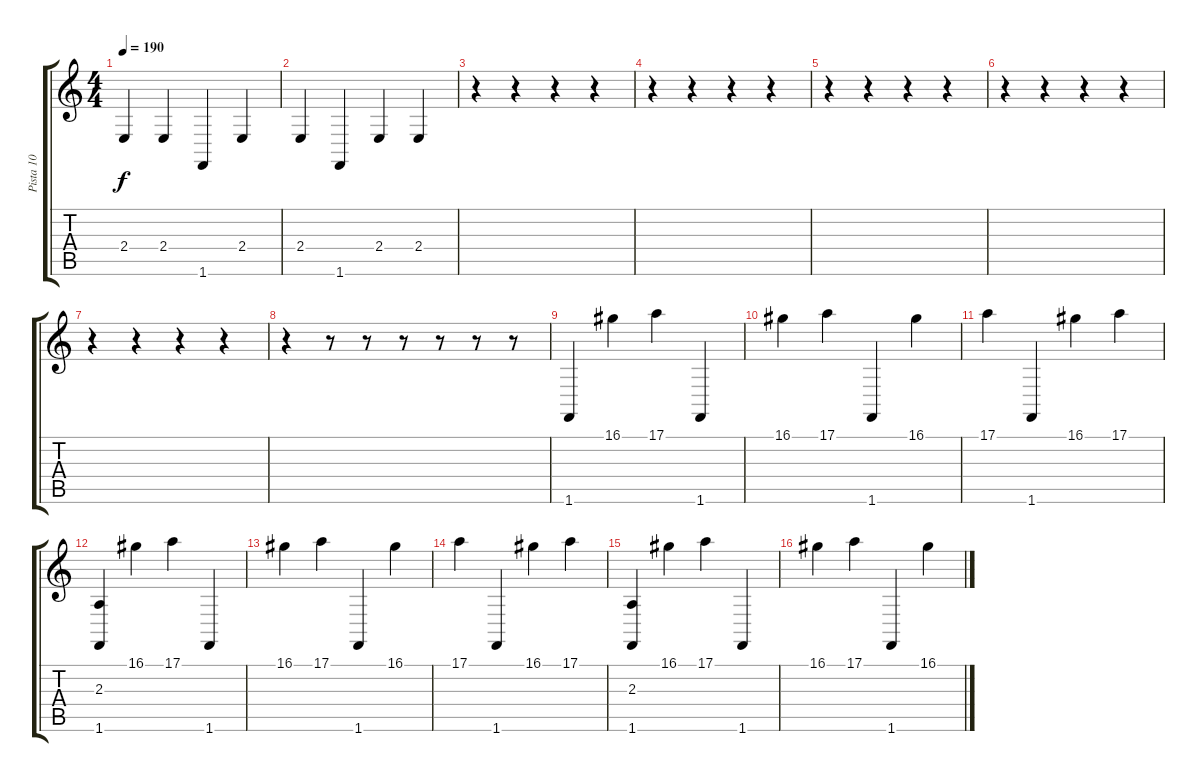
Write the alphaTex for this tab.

\track ("Pista 10" "Pista 10") {instrument acousticgrandpiano}
\staff {score tabs}
\tuning (E4 B3 G3 D3 A2 E2) {hide}
\ts (4 4)
\tempo 190
\clef g2
\ks c
2.4.4{dy f} 2.4.4 1.6.4 2.4.4 |
2.4.4 1.6.4 2.4.4 2.4.4 |
r.4 r.4 r.4 r.4 |
r.4 r.4 r.4 r.4 |
r.4 r.4 r.4 r.4 |
r.4 r.4 r.4 r.4 |
r.4 r.4 r.4 r.4 |
r.4 r.8 r.8 r.8 r.8 r.8 r.8 |
1.6.4 16.1.4 17.1.4 1.6.4 |
16.1.4 17.1.4 1.6.4 16.1.4 |
17.1.4 1.6.4 16.1.4 17.1.4 |
(2.3 1.6).4 16.1.4 17.1.4 1.6.4 |
16.1.4 17.1.4 1.6.4 16.1.4 |
17.1.4 1.6.4 16.1.4 17.1.4 |
(2.3 1.6).4 16.1.4 17.1.4 1.6.4 |
16.1.4 17.1.4 1.6.4 16.1.4
